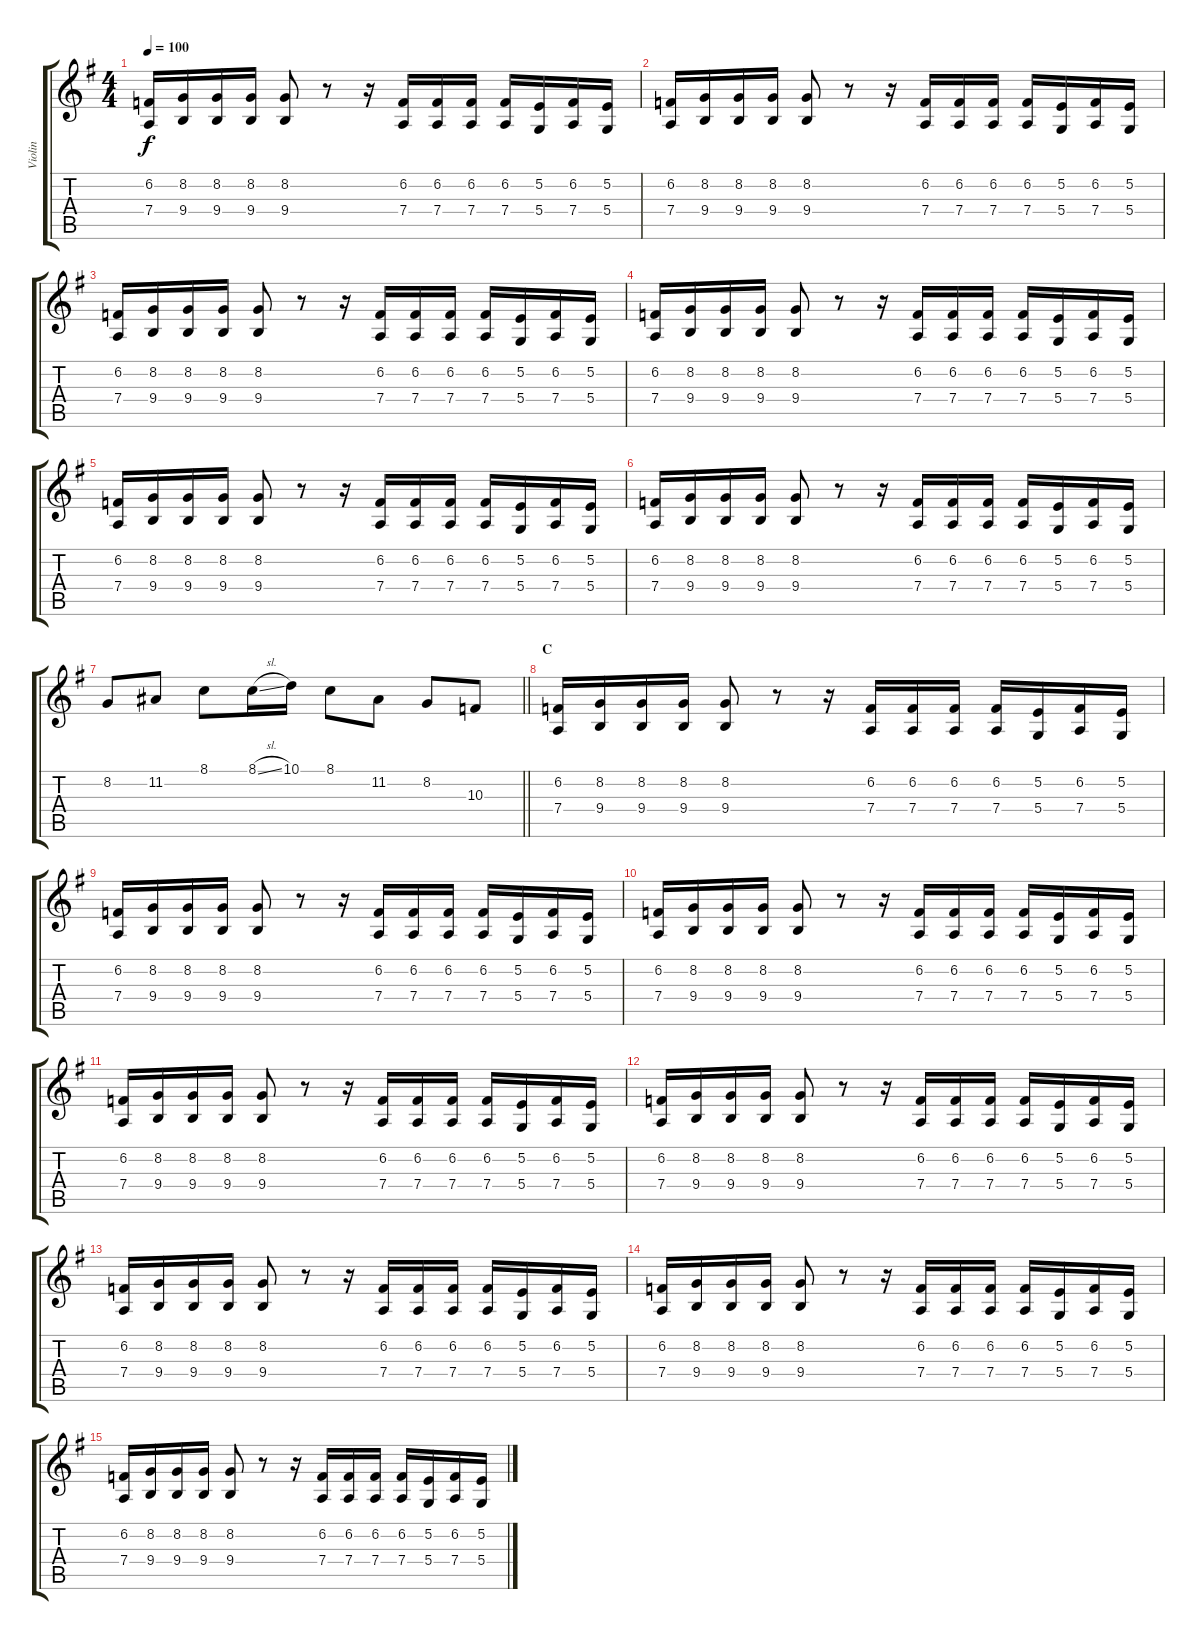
\track ("Violin" "Violin") {instrument violin}
\staff {score tabs}
\tuning (E4 B3 G3 D3 A2 E2) {hide}
\ts (4 4)
\tempo 100
\clef g2
\ks g
(6.2 7.4).16{dy f} (8.2 9.4).16 (8.2 9.4).16 (8.2 9.4).16 (8.2 9.4).8 r.8 r.16 (6.2 7.4).16 (6.2 7.4).16 (6.2 7.4).16 (6.2 7.4).16 (5.2 5.4).16 (6.2 7.4).16 (5.2 5.4).16 |
(6.2 7.4).16 (8.2 9.4).16 (8.2 9.4).16 (8.2 9.4).16 (8.2 9.4).8 r.8 r.16 (6.2 7.4).16 (6.2 7.4).16 (6.2 7.4).16 (6.2 7.4).16 (5.2 5.4).16 (6.2 7.4).16 (5.2 5.4).16 |
(6.2 7.4).16 (8.2 9.4).16 (8.2 9.4).16 (8.2 9.4).16 (8.2 9.4).8 r.8 r.16 (6.2 7.4).16 (6.2 7.4).16 (6.2 7.4).16 (6.2 7.4).16 (5.2 5.4).16 (6.2 7.4).16 (5.2 5.4).16 |
(6.2 7.4).16 (8.2 9.4).16 (8.2 9.4).16 (8.2 9.4).16 (8.2 9.4).8 r.8 r.16 (6.2 7.4).16 (6.2 7.4).16 (6.2 7.4).16 (6.2 7.4).16 (5.2 5.4).16 (6.2 7.4).16 (5.2 5.4).16 |
(6.2 7.4).16 (8.2 9.4).16 (8.2 9.4).16 (8.2 9.4).16 (8.2 9.4).8 r.8 r.16 (6.2 7.4).16 (6.2 7.4).16 (6.2 7.4).16 (6.2 7.4).16 (5.2 5.4).16 (6.2 7.4).16 (5.2 5.4).16 |
(6.2 7.4).16 (8.2 9.4).16 (8.2 9.4).16 (8.2 9.4).16 (8.2 9.4).8 r.8 r.16 (6.2 7.4).16 (6.2 7.4).16 (6.2 7.4).16 (6.2 7.4).16 (5.2 5.4).16 (6.2 7.4).16 (5.2 5.4).16 |
\barLineRight lightlight
8.2.8 11.2.8 8.1.8 8.1{sl}.16 10.1.16 8.1.8 11.2.8 8.2.8 10.3.8 |
\section ("" "C")
(6.2 7.4).16 (8.2 9.4).16 (8.2 9.4).16 (8.2 9.4).16 (8.2 9.4).8 r.8 r.16 (6.2 7.4).16 (6.2 7.4).16 (6.2 7.4).16 (6.2 7.4).16 (5.2 5.4).16 (6.2 7.4).16 (5.2 5.4).16 |
(6.2 7.4).16 (8.2 9.4).16 (8.2 9.4).16 (8.2 9.4).16 (8.2 9.4).8 r.8 r.16 (6.2 7.4).16 (6.2 7.4).16 (6.2 7.4).16 (6.2 7.4).16 (5.2 5.4).16 (6.2 7.4).16 (5.2 5.4).16 |
(6.2 7.4).16 (8.2 9.4).16 (8.2 9.4).16 (8.2 9.4).16 (8.2 9.4).8 r.8 r.16 (6.2 7.4).16 (6.2 7.4).16 (6.2 7.4).16 (6.2 7.4).16 (5.2 5.4).16 (6.2 7.4).16 (5.2 5.4).16 |
(6.2 7.4).16 (8.2 9.4).16 (8.2 9.4).16 (8.2 9.4).16 (8.2 9.4).8 r.8 r.16 (6.2 7.4).16 (6.2 7.4).16 (6.2 7.4).16 (6.2 7.4).16 (5.2 5.4).16 (6.2 7.4).16 (5.2 5.4).16 |
(6.2 7.4).16 (8.2 9.4).16 (8.2 9.4).16 (8.2 9.4).16 (8.2 9.4).8 r.8 r.16 (6.2 7.4).16 (6.2 7.4).16 (6.2 7.4).16 (6.2 7.4).16 (5.2 5.4).16 (6.2 7.4).16 (5.2 5.4).16 |
(6.2 7.4).16 (8.2 9.4).16 (8.2 9.4).16 (8.2 9.4).16 (8.2 9.4).8 r.8 r.16 (6.2 7.4).16 (6.2 7.4).16 (6.2 7.4).16 (6.2 7.4).16 (5.2 5.4).16 (6.2 7.4).16 (5.2 5.4).16 |
(6.2 7.4).16 (8.2 9.4).16 (8.2 9.4).16 (8.2 9.4).16 (8.2 9.4).8 r.8 r.16 (6.2 7.4).16 (6.2 7.4).16 (6.2 7.4).16 (6.2 7.4).16 (5.2 5.4).16 (6.2 7.4).16 (5.2 5.4).16 |
(6.2 7.4).16 (8.2 9.4).16 (8.2 9.4).16 (8.2 9.4).16 (8.2 9.4).8 r.8 r.16 (6.2 7.4).16 (6.2 7.4).16 (6.2 7.4).16 (6.2 7.4).16 (5.2 5.4).16 (6.2 7.4).16 (5.2 5.4).16
